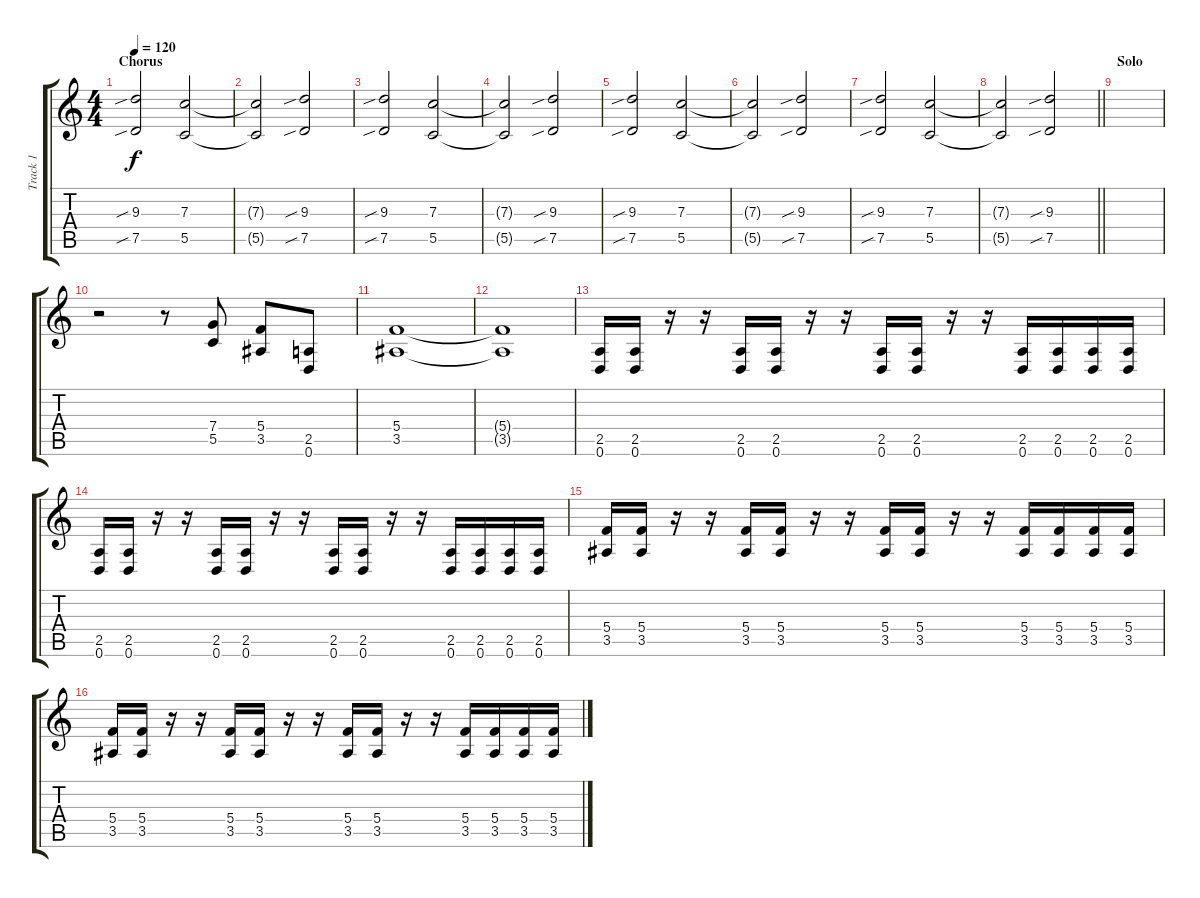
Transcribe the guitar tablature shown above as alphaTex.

\track ("Track 1" "Track 1") {instrument distortionguitar}
\staff {score tabs}
\tuning (D4 A3 F3 C3 G2 D2) {hide}
\ts (4 4)
\section ("" "Chorus")
\tempo 120
\clef g2
\ks c
(9.3{sib} 7.5{sib}).2{dy f} (7.3 5.5).2 |
(7.3{t} 5.5{t}).2 (9.3{sib} 7.5{sib}).2 |
(9.3{sib} 7.5{sib}).2 (7.3 5.5).2 |
(7.3{t} 5.5{t}).2 (9.3{sib} 7.5{sib}).2 |
(9.3{sib} 7.5{sib}).2 (7.3 5.5).2 |
(7.3{t} 5.5{t}).2 (9.3{sib} 7.5{sib}).2 |
(9.3{sib} 7.5{sib}).2 (7.3 5.5).2 |
\barLineRight lightlight
(7.3{t} 5.5{t}).2 (9.3{sib} 7.5{sib}).2 |
\section ("" "Solo")
|
r.2 r.8 (7.4 5.5).8 (5.4 3.5).8 (2.5 0.6).8 |
(5.4 3.5).1 |
(5.4{t} 3.5{t}).1 |
(2.5 0.6).16 (2.5 0.6).16 r.16 r.16 (2.5 0.6).16 (2.5 0.6).16 r.16 r.16 (2.5 0.6).16 (2.5 0.6).16 r.16 r.16 (2.5 0.6).16 (2.5 0.6).16 (2.5 0.6).16 (2.5 0.6).16 |
(2.5 0.6).16 (2.5 0.6).16 r.16 r.16 (2.5 0.6).16 (2.5 0.6).16 r.16 r.16 (2.5 0.6).16 (2.5 0.6).16 r.16 r.16 (2.5 0.6).16 (2.5 0.6).16 (2.5 0.6).16 (2.5 0.6).16 |
(5.4 3.5).16 (5.4 3.5).16 r.16 r.16 (5.4 3.5).16 (5.4 3.5).16 r.16 r.16 (5.4 3.5).16 (5.4 3.5).16 r.16 r.16 (5.4 3.5).16 (5.4 3.5).16 (5.4 3.5).16 (5.4 3.5).16 |
(5.4 3.5).16 (5.4 3.5).16 r.16 r.16 (5.4 3.5).16 (5.4 3.5).16 r.16 r.16 (5.4 3.5).16 (5.4 3.5).16 r.16 r.16 (5.4 3.5).16 (5.4 3.5).16 (5.4 3.5).16 (5.4 3.5).16
